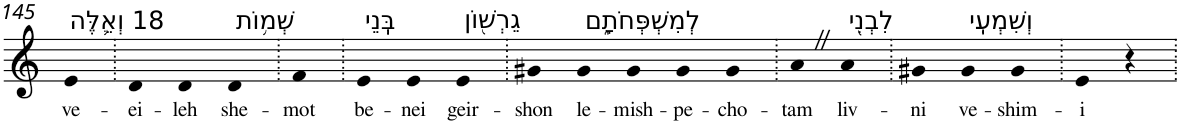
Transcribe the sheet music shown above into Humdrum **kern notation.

**kern	**text
*part1	*part1
*staff1	*staff1
*I"Piano	*
*I'Pno	*
!!LO:PB:g=z
*clefG2	*
*k[]	*
=145	=145
!LO:TX:a:t=18 וְאֵ֛לֶּה	!
!	!LO:LY:b
4e	ve-
=146.	=146.
!	!LO:LY:b
4d	-ei-
!	!LO:LY:b
4d	-leh
!LO:TX:a:t=שְׁמ֥וֹת	!
!	!LO:LY:b
4d	she-
=147.	=147.
!	!LO:LY:b
4f	-mot
=148.	=148.
!LO:TX:a:t=בְּֽנֵי	!
!	!LO:LY:b
4e	be-
!	!LO:LY:b
4e	-nei
!LO:TX:a:t=גֵרְשׁ֖וֹן	!
!	!LO:LY:b
4e	geir-
=149.	=149.
!	!LO:LY:b
4g#X	-shon
!LO:TX:a:t=לְמִשְׁפְּחֹתָ֑ם	!
!	!LO:LY:b
4g#	le-
!	!LO:LY:b
4g#	-mish-
!	!LO:LY:b
4g#	-pe-
!	!LO:LY:b
4g#	-cho-
=150.	=150.
!	!LO:LY:b
4aZ	-tam
!LO:TX:a:t=לִבְנִ֖י	!
!	!LO:LY:b
4a	liv-
=151.	=151.
!	!LO:LY:b
4g#X	-ni
!LO:TX:a:t=וְשִׁמְעִֽי	!
!	!LO:LY:b
4g#	ve-
!	!LO:LY:b
4g#	-shim-
=152.	=152.
!	!LO:LY:b
4e	-i
4r	.
=.	=.
*-	*-
